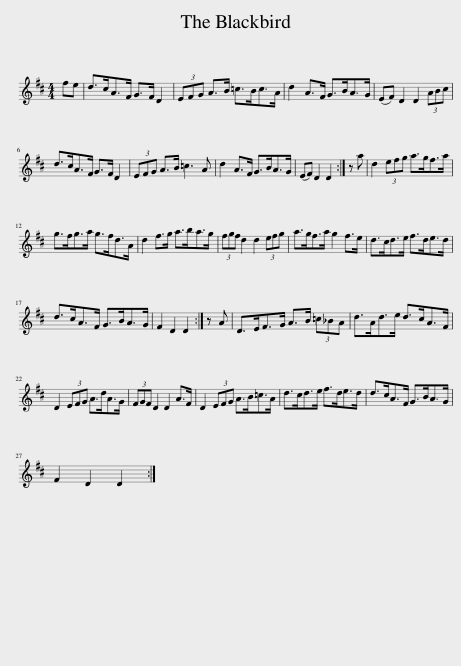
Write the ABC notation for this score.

X:1
L:1/8
M:4/4
I:linebreak $
K:D
V:1 treble
V:1
 fe | d>cA>F G>F D2 | (3EFG A>B =c>Bc>A | d2 A>F G>BA>G | (EF) D2 D2 (3ABc |$ %5
 d>cA>F G>F D2 | (3EFG A>B =c3 A | d2 A>F G>BA>G | (EF) D2 D2 :| z a | %10
 d2 (3efg a>gf>a |$ g>fg>a g>fd>A | d2 f>g a>ba>g | (3fgf d2 d2 (3efg | a>gf>a g2 f>e | %15
 d>cd>e f>de>d |$ d>cA>F G>BA>G | F2 D2 D2 :| z A | D>EF>G A>B (3=c_BA | %20
 d>Ad>e d>cA>F |$ D2 (3EFG A>dA>G | (3FGF D2 D2 A>F | D2 (3EFG A>B=c>A | d>cd>e f>de>d | %25
 d>cA>F G>BA>G |$ F2 D2 D2 :| %27
